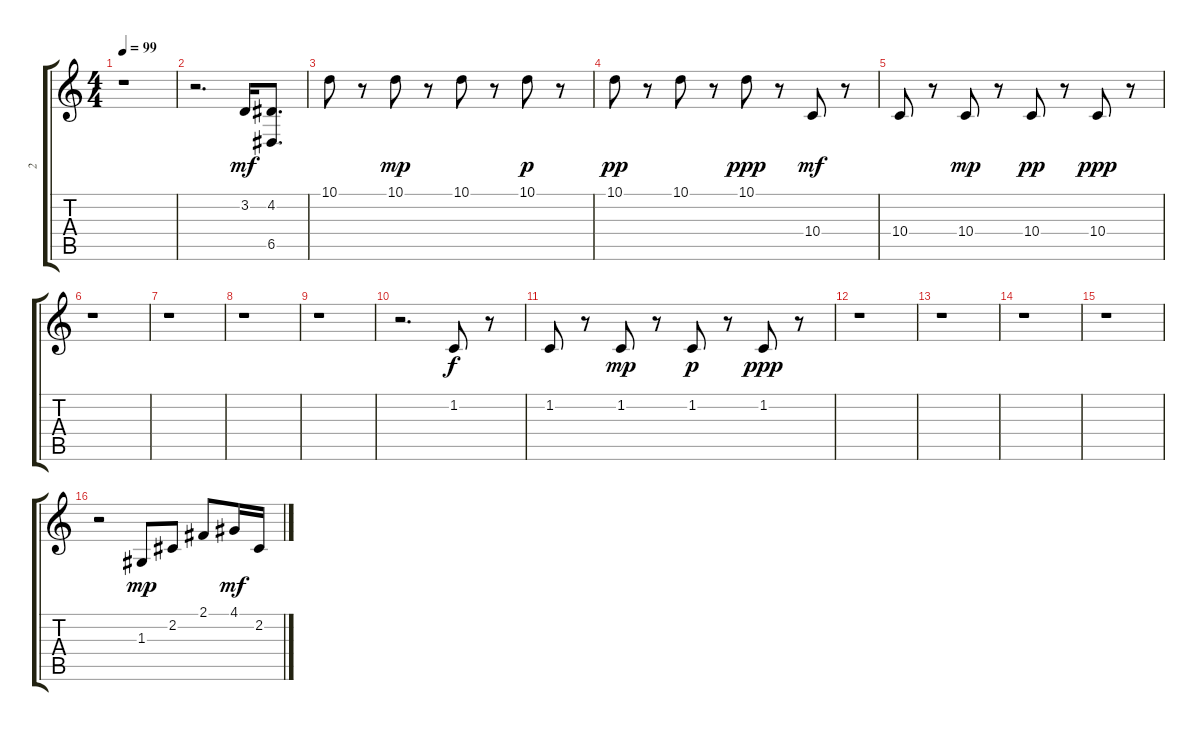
\track ("2" "2") {instrument lead8bassandlead}
\staff {score tabs}
\tuning (E4 B3 G3 D3 A2 E2) {hide}
\ts (4 4)
\tempo 99
\clef g2
\ks c
r.1{dy f} |
r.2{d} 3.2.16{dy mf} (4.2 6.5).8{d} |
10.1.8 r.8 10.1.8{dy mp} r.8 10.1.8 r.8 10.1.8{dy p} r.8 |
10.1.8{dy pp} r.8 10.1.8 r.8 10.1.8{dy ppp} r.8 10.4.8{dy mf} r.8 |
10.4.8 r.8 10.4.8{dy mp} r.8 10.4.8{dy pp} r.8 10.4.8{dy ppp} r.8 |
r.1 |
r.1 |
r.1 |
r.1 |
r.2{d} 1.2.8{dy f} r.8 |
1.2.8 r.8 1.2.8{dy mp} r.8 1.2.8{dy p} r.8 1.2.8{dy ppp} r.8 |
r.1 |
r.1 |
r.1 |
r.1 |
r.2 1.3.8{dy mp} 2.2.8 2.1.8 4.1.16{dy mf} 2.2.16
